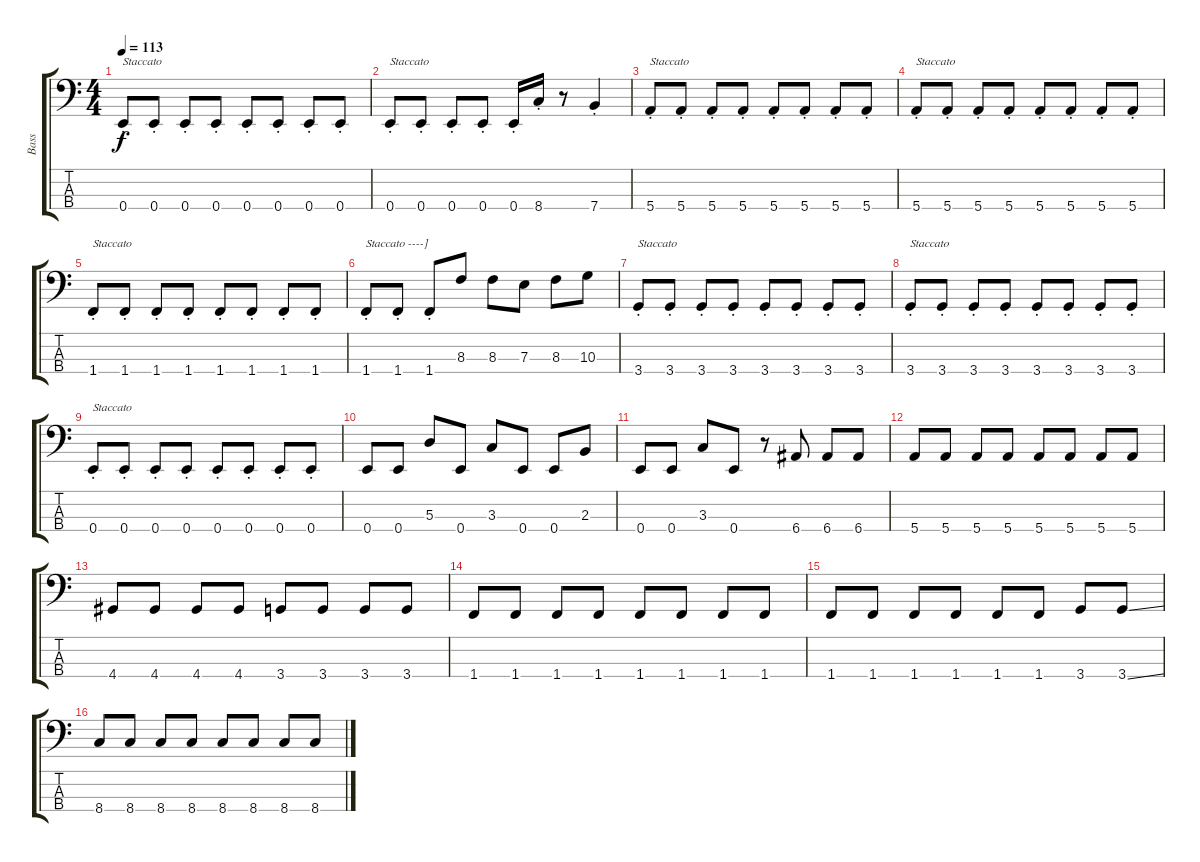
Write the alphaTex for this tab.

\track ("Bass" "Bass") {instrument electricbasspick}
\staff {score tabs}
\tuning (G2 D2 A1 E1) {hide}
\ts (4 4)
\tempo 113
\clef f4
\ks c
0.4{st}.8{txt "Staccato" dy f} 0.4{st}.8 0.4{st}.8 0.4{st}.8 0.4{st}.8 0.4{st}.8 0.4{st}.8 0.4{st}.8 |
0.4{st}.8{txt "Staccato"} 0.4{st}.8 0.4{st}.8 0.4{st}.8 0.4{st}.16 8.4{st}.16 r.8 7.4{st}.4 |
5.4{st}.8{txt "Staccato"} 5.4{st}.8 5.4{st}.8 5.4{st}.8 5.4{st}.8 5.4{st}.8 5.4{st}.8 5.4{st}.8 |
5.4{st}.8{txt "Staccato"} 5.4{st}.8 5.4{st}.8 5.4{st}.8 5.4{st}.8 5.4{st}.8 5.4{st}.8 5.4{st}.8 |
1.4{st}.8{txt "Staccato"} 1.4{st}.8 1.4{st}.8 1.4{st}.8 1.4{st}.8 1.4{st}.8 1.4{st}.8 1.4{st}.8 |
1.4{st}.8{txt "Staccato ----]"} 1.4{st}.8 1.4{st}.8 8.3.8 8.3.8 7.3.8 8.3.8 10.3.8 |
3.4{st}.8{txt "Staccato"} 3.4{st}.8 3.4{st}.8 3.4{st}.8 3.4{st}.8 3.4{st}.8 3.4{st}.8 3.4{st}.8 |
3.4{st}.8{txt "Staccato"} 3.4{st}.8 3.4{st}.8 3.4{st}.8 3.4{st}.8 3.4{st}.8 3.4{st}.8 3.4{st}.8 |
0.4{st}.8{txt "Staccato"} 0.4{st}.8 0.4{st}.8 0.4{st}.8 0.4{st}.8 0.4{st}.8 0.4{st}.8 0.4{st}.8 |
0.4.8 0.4.8 5.3.8 0.4.8 3.3.8 0.4.8 0.4.8 2.3.8 |
0.4.8 0.4.8 3.3.8 0.4.8 r.8 6.4.8 6.4.8 6.4.8 |
5.4.8 5.4.8 5.4.8 5.4.8 5.4.8 5.4.8 5.4.8 5.4.8 |
4.4.8 4.4.8 4.4.8 4.4.8 3.4.8 3.4.8 3.4.8 3.4.8 |
1.4.8 1.4.8 1.4.8 1.4.8 1.4.8 1.4.8 1.4.8 1.4.8 |
1.4.8 1.4.8 1.4.8 1.4.8 1.4.8 1.4.8 3.4.8 3.4{ss}.8 |
8.4.8 8.4.8 8.4.8 8.4.8 8.4.8 8.4.8 8.4.8 8.4.8
